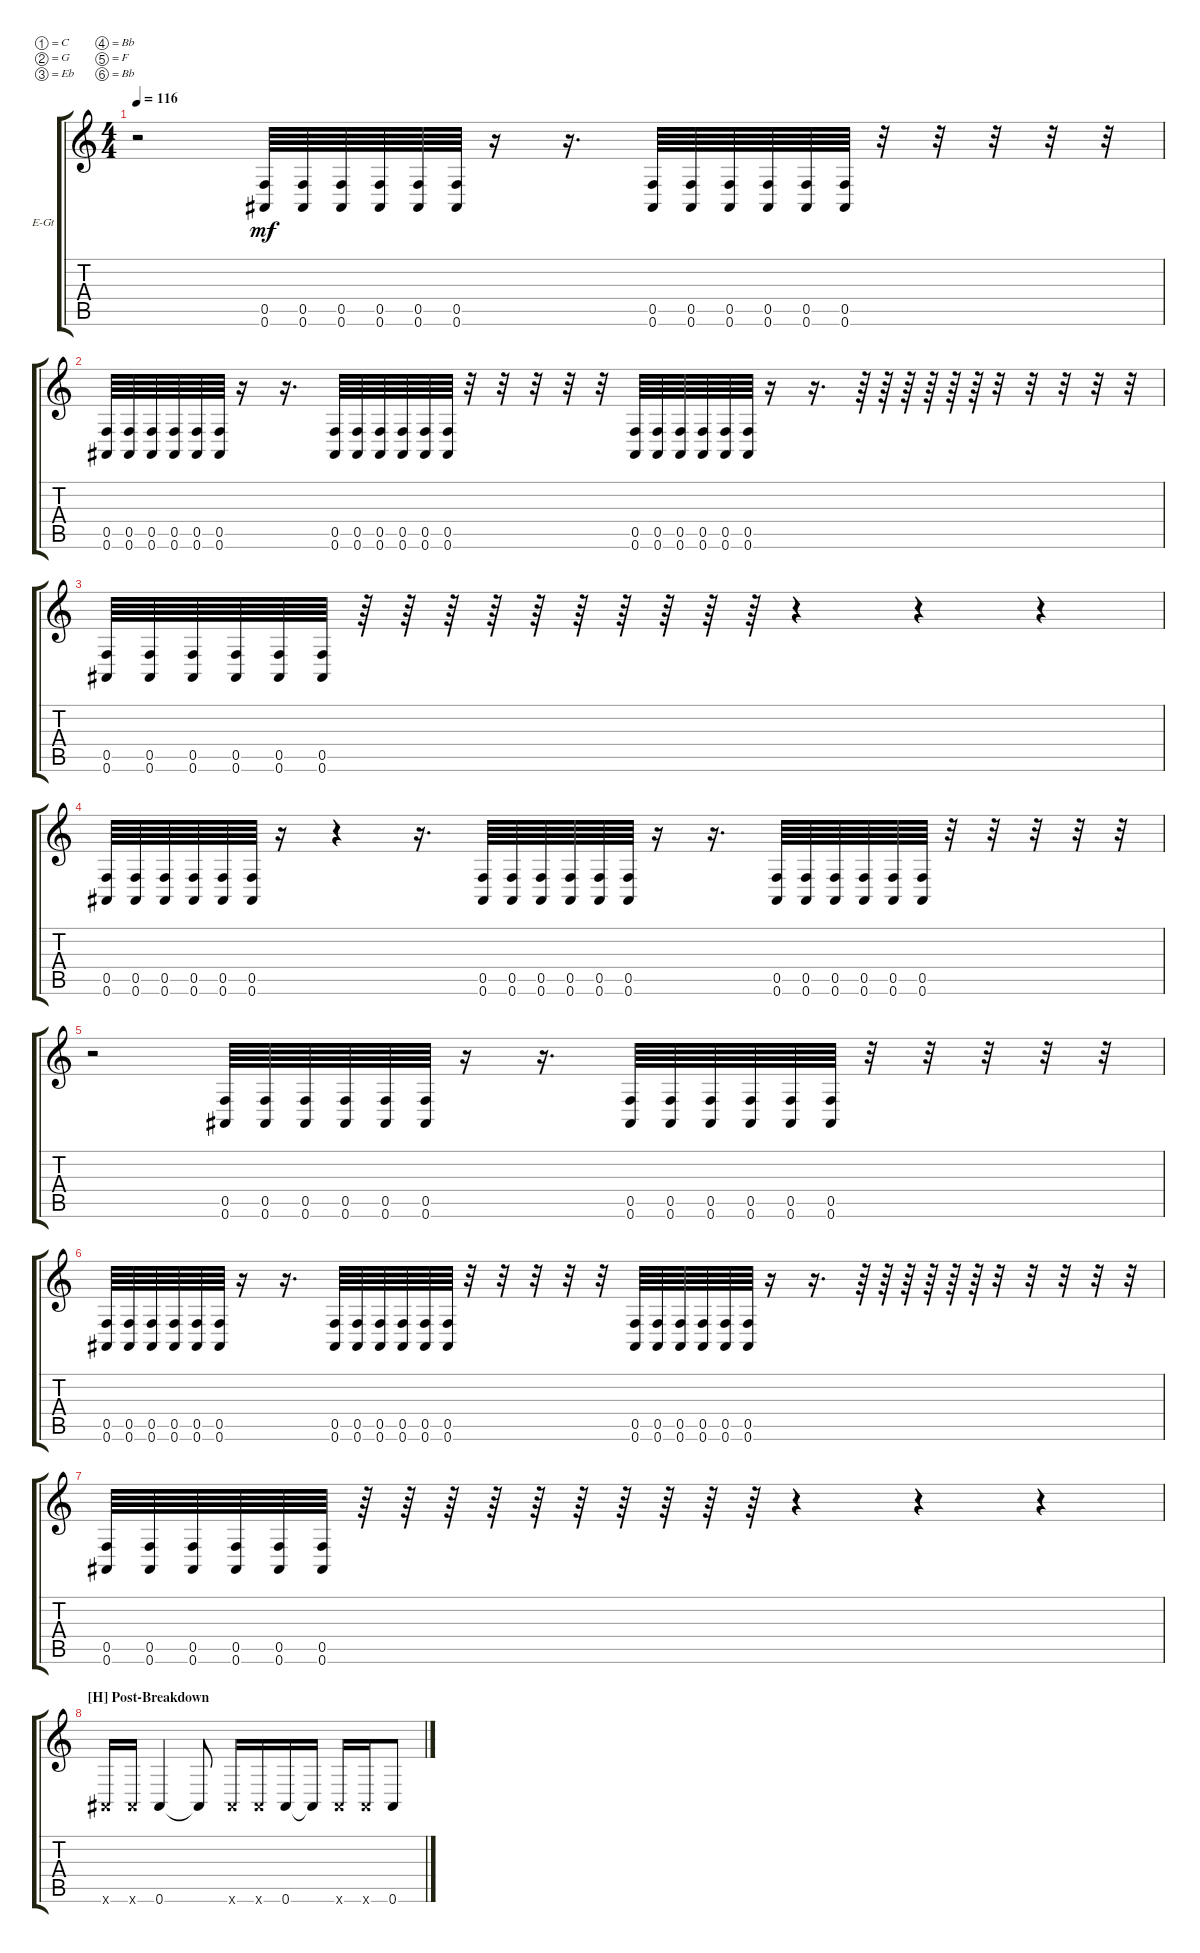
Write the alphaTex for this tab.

\defaultSystemsLayout 4
\bracketExtendMode groupsimilarinstruments
\firstSystemTrackNameOrientation horizontal
\otherSystemsTrackNameOrientation horizontal
\track ("Guitar 1" "E-Gt") {instrument electricguitarclean}
\staff {score tabs}
\tuning (C4 G3 Eb3 Bb2 F2 Bb1)
\ts (4 4)
\tempo 116
\clef g2
\ks c
r.2{dy mf} (0.6 0.5).64 (0.5 0.6).64 (0.6 0.5).64 (0.5 0.6).64 (0.6 0.5).64 (0.5 0.6).64 r.16 r.16{d} (0.6 0.5).64 (0.5 0.6).64 (0.6 0.5).64 (0.5 0.6).64 (0.6 0.5).64 (0.5 0.6).64 r.32 r.32 r.32 r.32 r.32 |
(0.6 0.5).64 (0.5 0.6).64 (0.6 0.5).64 (0.5 0.6).64 (0.6 0.5).64 (0.5 0.6).64 r.16 r.16{d} (0.6 0.5).64 (0.5 0.6).64 (0.6 0.5).64 (0.5 0.6).64 (0.6 0.5).64 (0.5 0.6).64 r.32 r.32 r.32 r.32 r.32 (0.6 0.5).64 (0.5 0.6).64 (0.6 0.5).64 (0.5 0.6).64 (0.6 0.5).64 (0.5 0.6).64 r.16 r.16{d} r.64 r.64 r.64 r.64 r.64 r.64 r.32 r.32 r.32 r.32 r.32 |
(0.6 0.5).64 (0.5 0.6).64 (0.6 0.5).64 (0.5 0.6).64 (0.6 0.5).64 (0.5 0.6).64 r.64 r.64 r.64 r.64 r.64 r.64 r.64 r.64 r.64 r.64 r.4 r.4 r.4 |
(0.6 0.5).64 (0.5 0.6).64 (0.6 0.5).64 (0.5 0.6).64 (0.6 0.5).64 (0.5 0.6).64 r.16 r.4 r.16{d} (0.6 0.5).64 (0.5 0.6).64 (0.6 0.5).64 (0.5 0.6).64 (0.6 0.5).64 (0.5 0.6).64 r.16 r.16{d} (0.6 0.5).64 (0.5 0.6).64 (0.6 0.5).64 (0.5 0.6).64 (0.6 0.5).64 (0.5 0.6).64 r.32 r.32 r.32 r.32 r.32 |
r.2 (0.6 0.5).64 (0.5 0.6).64 (0.6 0.5).64 (0.5 0.6).64 (0.6 0.5).64 (0.5 0.6).64 r.16 r.16{d} (0.6 0.5).64 (0.5 0.6).64 (0.6 0.5).64 (0.5 0.6).64 (0.6 0.5).64 (0.5 0.6).64 r.32 r.32 r.32 r.32 r.32 |
(0.6 0.5).64 (0.5 0.6).64 (0.6 0.5).64 (0.5 0.6).64 (0.6 0.5).64 (0.5 0.6).64 r.16 r.16{d} (0.6 0.5).64 (0.5 0.6).64 (0.6 0.5).64 (0.5 0.6).64 (0.6 0.5).64 (0.5 0.6).64 r.32 r.32 r.32 r.32 r.32 (0.6 0.5).64 (0.5 0.6).64 (0.6 0.5).64 (0.5 0.6).64 (0.6 0.5).64 (0.5 0.6).64 r.16 r.16{d} r.64 r.64 r.64 r.64 r.64 r.64 r.32 r.32 r.32 r.32 r.32 |
(0.6 0.5).64 (0.5 0.6).64 (0.6 0.5).64 (0.5 0.6).64 (0.6 0.5).64 (0.5 0.6).64 r.64 r.64 r.64 r.64 r.64 r.64 r.64 r.64 r.64 r.64 r.4 r.4 r.4 |
\section ("H" "Post-Breakdown")
0.6{x}.16 0.6{x}.16 0.6.4 0.6{t}.8 0.6{x}.16 0.6{x}.16 0.6.16 0.6{t}.16 0.6{x}.16 0.6{x}.16 0.6.8
